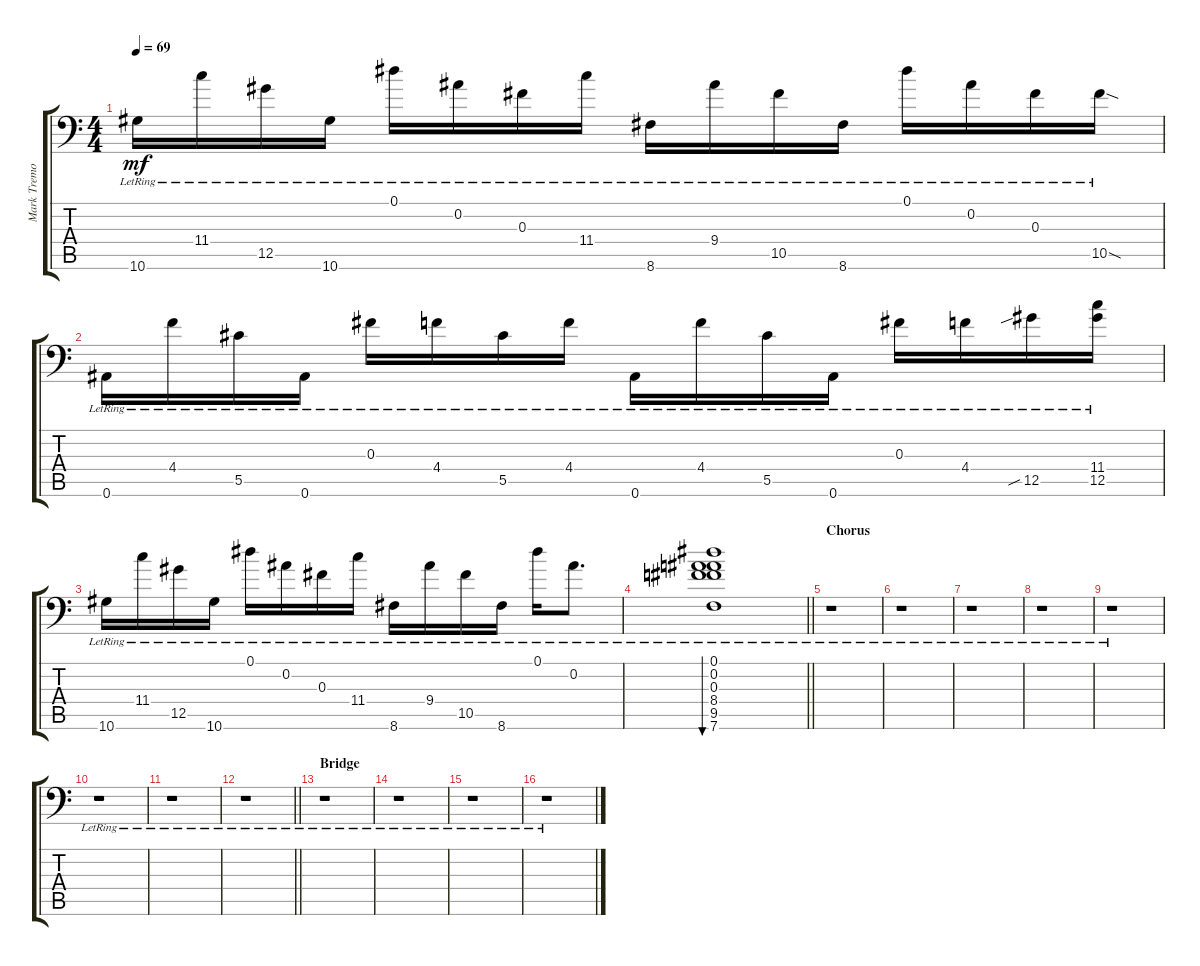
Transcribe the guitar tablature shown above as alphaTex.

\track ("Mark Tremonti" "Mark Tremo") {instrument electricguitarjazz}
\staff {score tabs}
\tuning (Eb4 Bb3 Gb3 Db3 Ab2 Bb1) {hide}
\ts (4 4)
\tempo 69
\clef f4
\ks c
10.6{lr}.16{dy mf} 11.4{lr}.16 12.5{lr}.16 10.6{lr}.16 0.1{lr}.16 0.2{lr}.16 0.3{lr}.16 11.4{lr}.16 8.6{lr}.16 9.4{lr}.16 10.5{lr}.16 8.6{lr}.16 0.1{lr}.16 0.2{lr}.16 0.3{lr}.16 10.5{sod lr}.16 |
0.6{lr}.16 4.4{lr}.16 5.5{lr}.16 0.6{lr}.16 0.3{lr}.16 4.4{lr}.16 5.5{lr}.16 4.4{lr}.16 0.6{lr}.16 4.4{lr}.16 5.5{lr}.16 0.6{lr}.16 0.3{lr}.16 4.4{lr}.16 12.5{sib lr}.16 (11.4{lr} 12.5{lr}).16 |
10.6{lr}.16 11.4{lr}.16 12.5{lr}.16 10.6{lr}.16 0.1{lr}.16 0.2{lr}.16 0.3{lr}.16 11.4{lr}.16 8.6{lr}.16 9.4{lr}.16 10.5{lr}.16 8.6{lr}.16 0.1{lr}.16 0.2{lr}.8{d} |
\barLineRight lightlight
(0.1{lr} 0.2{lr} 0.3{lr} 8.4{lr} 9.5{lr} 7.6{lr}).1{bu 60} |
\section ("" "Chorus")
r.1 |
r.1 |
r.1 |
r.1 |
r.1 |
r.1 |
r.1 |
\barLineRight lightlight
r.1 |
\section ("" "Bridge")
r.1 |
r.1 |
r.1 |
r.1
